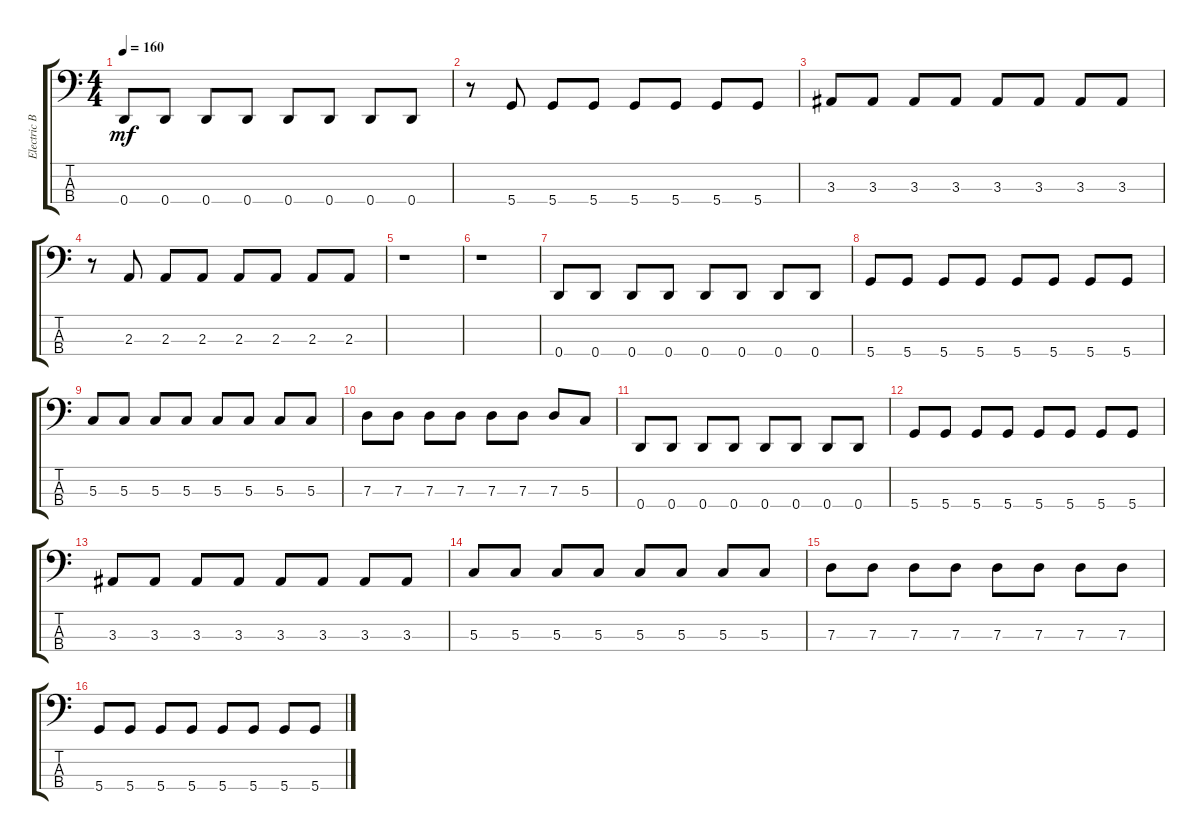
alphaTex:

\track ("Electric Bass" "Electric B") {instrument electricbassfinger}
\staff {score tabs}
\tuning (F2 C2 G1 D1) {hide}
\ts (4 4)
\tempo 160
\clef f4
\ks c
0.4.8{dy mf} 0.4.8 0.4.8 0.4.8 0.4.8 0.4.8 0.4.8 0.4.8 |
r.8 5.4.8 5.4.8 5.4.8 5.4.8 5.4.8 5.4.8 5.4.8 |
3.3.8 3.3.8 3.3.8 3.3.8 3.3.8 3.3.8 3.3.8 3.3.8 |
r.8 2.3.8 2.3.8 2.3.8 2.3.8 2.3.8 2.3.8 2.3.8 |
r.1 |
r.1 |
0.4.8 0.4.8 0.4.8 0.4.8 0.4.8 0.4.8 0.4.8 0.4.8 |
5.4.8 5.4.8 5.4.8 5.4.8 5.4.8 5.4.8 5.4.8 5.4.8 |
5.3.8 5.3.8 5.3.8 5.3.8 5.3.8 5.3.8 5.3.8 5.3.8 |
7.3.8 7.3.8 7.3.8 7.3.8 7.3.8 7.3.8 7.3.8 5.3.8 |
0.4.8 0.4.8 0.4.8 0.4.8 0.4.8 0.4.8 0.4.8 0.4.8 |
5.4.8 5.4.8 5.4.8 5.4.8 5.4.8 5.4.8 5.4.8 5.4.8 |
3.3.8 3.3.8 3.3.8 3.3.8 3.3.8 3.3.8 3.3.8 3.3.8 |
5.3.8 5.3.8 5.3.8 5.3.8 5.3.8 5.3.8 5.3.8 5.3.8 |
7.3.8 7.3.8 7.3.8 7.3.8 7.3.8 7.3.8 7.3.8 7.3.8 |
5.4.8 5.4.8 5.4.8 5.4.8 5.4.8 5.4.8 5.4.8 5.4.8
